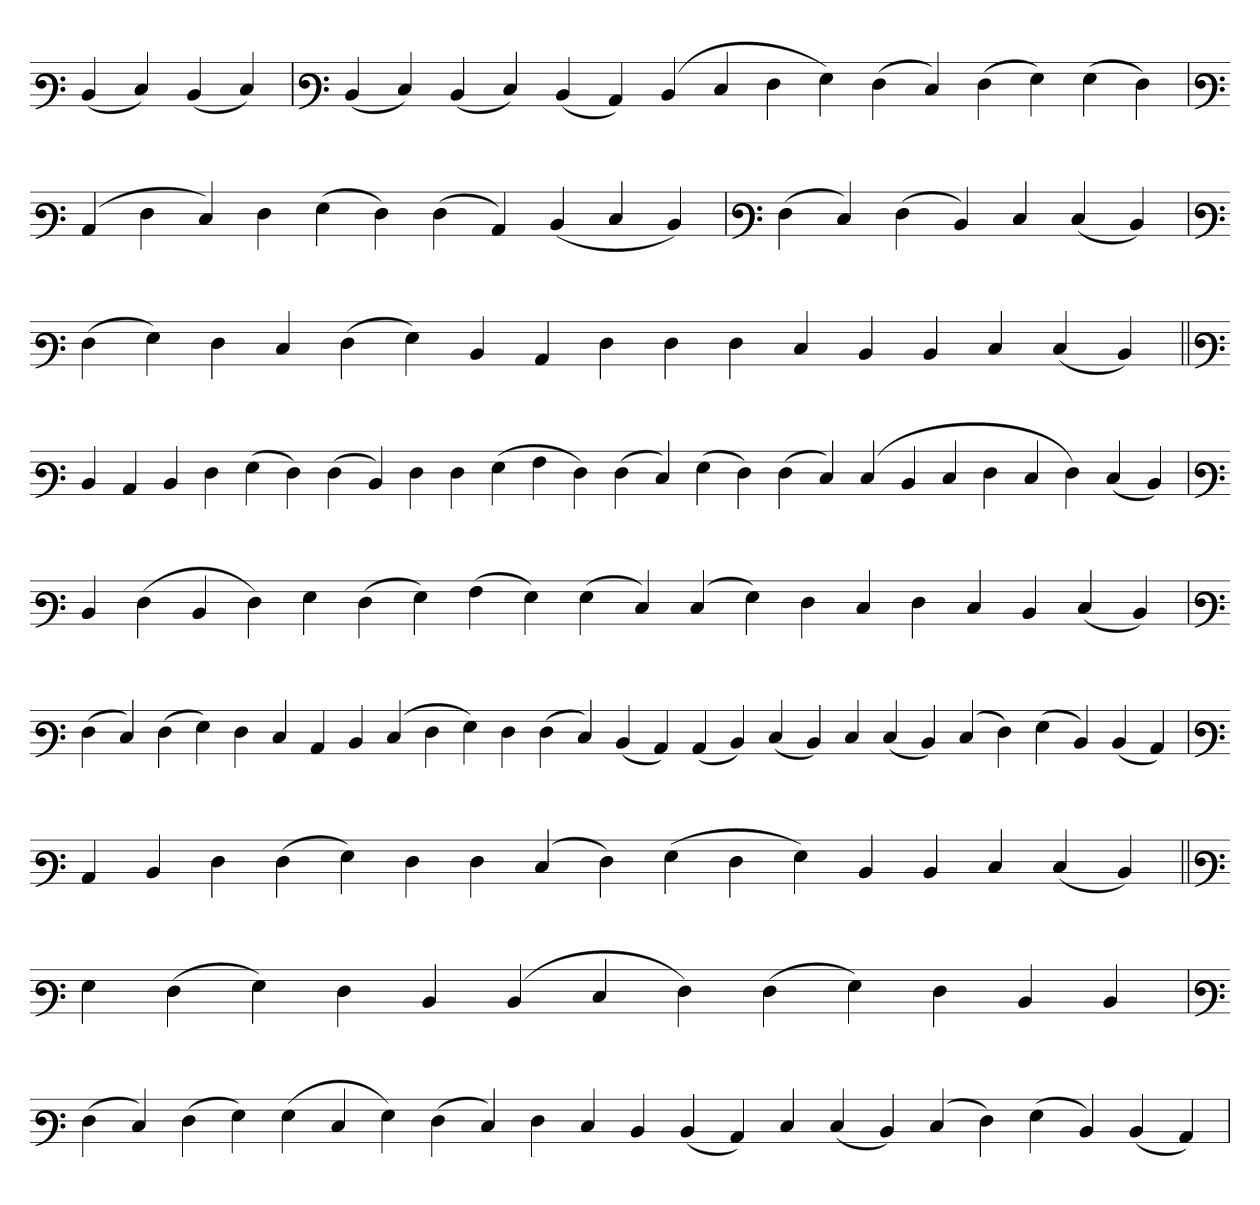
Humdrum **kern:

**kern
*part1
*staff1
*clefF3
=
(4D
4E)
(4D
4E)
=`
*clefF3
(4D
4E)
(4D
4E)
(4D
4C)
(4D
4E
4F
4G)
(4F
4E)
(4F
4G)
(4G
4F)
='
*clefF3
(4C
4F
4E)
4F
(4G
4F)
(4F
4C)
(4D
4E
4D)
=
*clefF3
(4F
4E)
(4F
4D)
4E
(4E
4D)
=`
*clefF3
(4F
4G)
4F
4E
(4F
4G)
4D
4C
4F
4F
4F
4E
4D
4D
4E
(4E
4D)
=||
*clefF3
4D
4C
4D
4F
(4G
4F)
(4F
4D)
4F
4F
(4G
4A
4F)
(4F
4E)
(4G
4F)
(4F
4E)
(4E
4D
4E
4F
4E
4F)
(4E
4D)
='
*clefF3
4D
(4F
4D
4F)
4G
(4F
4G)
(4A
4G)
(4G
4E)
(4E
4G)
4F
4E
4F
4E
4D
(4E
4D)
='
*clefF3
(4F
4E)
(4F
4G)
4F
4E
4C
4D
(4E
4F
4G)
4F
(4F
4E)
(4D
4C)
(4C
4D)
(4E
4D)
4E
(4E
4D)
(4E
4F)
(4G
4D)
(4D
4C)
=
*clefF3
4C
4D
4F
(4F
4G)
4F
4F
(4E
4F)
(4G
4F
4G)
4D
4D
4E
(4E
4D)
=||
*clefF3
4G
(4F
4G)
4F
4D
(4D
4E
4F)
(4F
4G)
4F
4D
4D
=`
*clefF3
(4F
4E)
(4F
4G)
(4G
4E
4G)
(4F
4E)
4F
4E
4D
(4D
4C)
4E
(4E
4D)
(4E
4F)
(4G
4D)
(4D
4C)
=
*-
